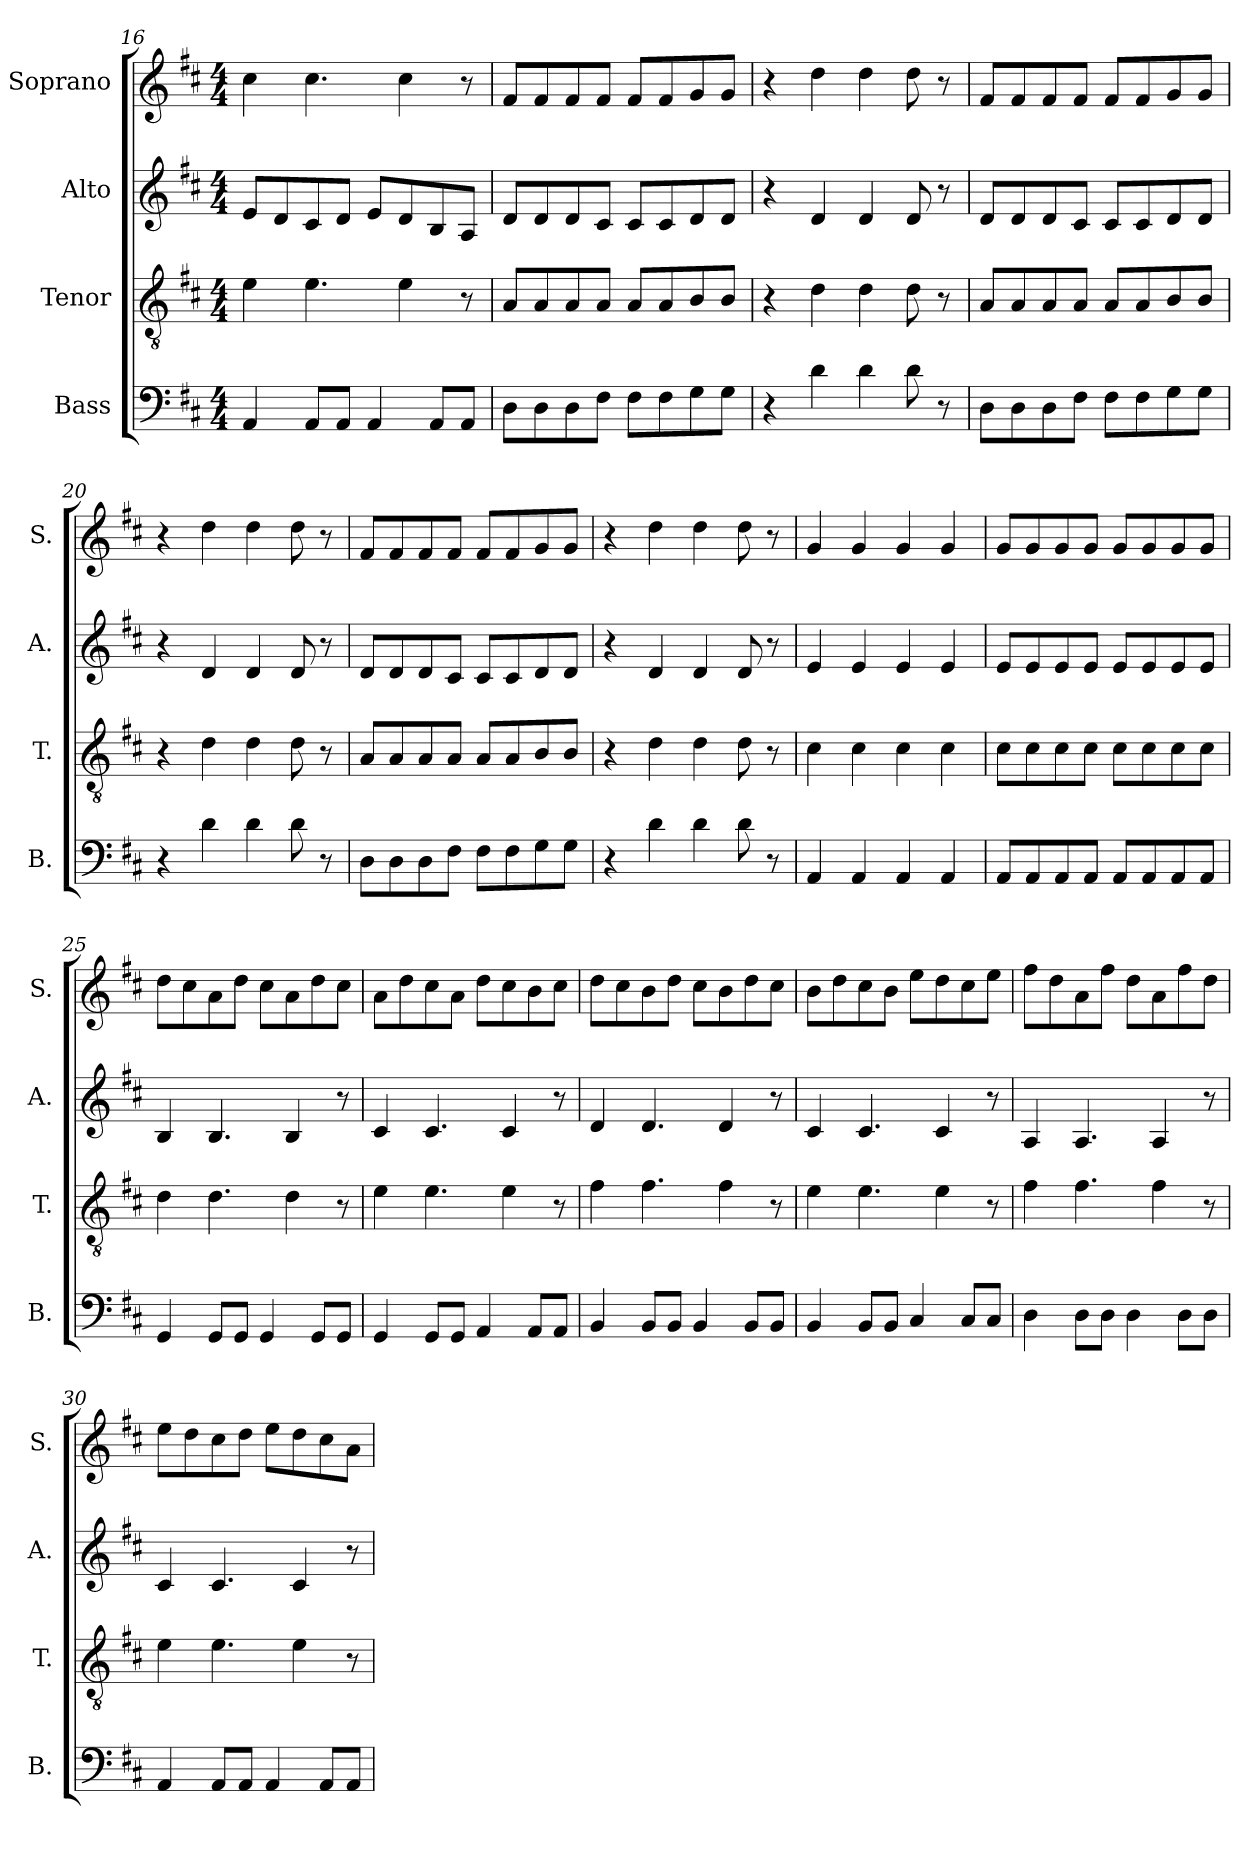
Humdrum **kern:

**kern	**kern	**kern	**kern
*part4	*part3	*part2	*part1
*staff4	*staff3	*staff2	*staff1
*I"Bass	*I"Tenor	*I"Alto	*I"Soprano
*I'B.	*I'T.	*I'A.	*I'S.
*clefF4	*clefGv2	*clefG2	*clefG2
*k[f#c#]	*k[f#c#]	*k[f#c#]	*k[f#c#]
*M4/4	*M4/4	*M4/4	*M4/4
=16	=16	=16	=16
4AA/	4e\	8e/L	4cc#\
.	.	8d/	.
8AA/L	4.e\	8c#/	4.cc#\
8AA/J	.	8d/J	.
4AA/	.	8e/L	.
.	4e\	8d/	4cc#\
8AA/L	.	8B/	.
8AA/J	8r	8A/J	8r
=17	=17	=17	=17
8D\L	8A/L	8d/L	8f#/L
8D\	8A/	8d/	8f#/
8D\	8A/	8d/	8f#/
8F#\J	8A/J	8c#/J	8f#/J
8F#\L	8A/L	8c#/L	8f#/L
8F#\	8A/	8c#/	8f#/
8G\	8B/	8d/	8g/
8G\J	8B/J	8d/J	8g/J
!!LO:LB:g=z
=18	=18	=18	=18
4r	4r	4r	4r
4d\	4d\	4d/	4dd\
4d\	4d\	4d/	4dd\
8d\	8d\	8d/	8dd\
8r	8r	8r	8r
=19	=19	=19	=19
8D\L	8A/L	8d/L	8f#/L
8D\	8A/	8d/	8f#/
8D\	8A/	8d/	8f#/
8F#\J	8A/J	8c#/J	8f#/J
8F#\L	8A/L	8c#/L	8f#/L
8F#\	8A/	8c#/	8f#/
8G\	8B/	8d/	8g/
8G\J	8B/J	8d/J	8g/J
=20	=20	=20	=20
4r	4r	4r	4r
4d\	4d\	4d/	4dd\
4d\	4d\	4d/	4dd\
8d\	8d\	8d/	8dd\
8r	8r	8r	8r
=21	=21	=21	=21
8D\L	8A/L	8d/L	8f#/L
8D\	8A/	8d/	8f#/
8D\	8A/	8d/	8f#/
8F#\J	8A/J	8c#/J	8f#/J
8F#\L	8A/L	8c#/L	8f#/L
8F#\	8A/	8c#/	8f#/
8G\	8B/	8d/	8g/
8G\J	8B/J	8d/J	8g/J
=22	=22	=22	=22
4r	4r	4r	4r
4d\	4d\	4d/	4dd\
4d\	4d\	4d/	4dd\
8d\	8d\	8d/	8dd\
8r	8r	8r	8r
=23	=23	=23	=23
4AA/	4c#\	4e/	4g/
4AA/	4c#\	4e/	4g/
4AA/	4c#\	4e/	4g/
4AA/	4c#\	4e/	4g/
!!LO:LB:g=z
=24	=24	=24	=24
8AA/L	8c#\L	8e/L	8g/L
8AA/	8c#\	8e/	8g/
8AA/	8c#\	8e/	8g/
8AA/J	8c#\J	8e/J	8g/J
8AA/L	8c#\L	8e/L	8g/L
8AA/	8c#\	8e/	8g/
8AA/	8c#\	8e/	8g/
8AA/J	8c#\J	8e/J	8g/J
=25	=25	=25	=25
4GG/	4d\	4B/	8dd\L
.	.	.	8cc#\
8GG/L	4.d\	4.B/	8a\
8GG/J	.	.	8dd\J
4GG/	.	.	8cc#\L
.	4d\	4B/	8a\
8GG/L	.	.	8dd\
8GG/J	8r	8r	8cc#\J
=26	=26	=26	=26
4GG/	4e\	4c#/	8a\L
.	.	.	8dd\
8GG/L	4.e\	4.c#/	8cc#\
8GG/J	.	.	8a\J
4AA/	.	.	8dd\L
.	4e\	4c#/	8cc#\
8AA/L	.	.	8b\
8AA/J	8r	8r	8cc#\J
=27	=27	=27	=27
4BB/	4f#\	4d/	8dd\L
.	.	.	8cc#\
8BB/L	4.f#\	4.d/	8b\
8BB/J	.	.	8dd\J
4BB/	.	.	8cc#\L
.	4f#\	4d/	8b\
8BB/L	.	.	8dd\
8BB/J	8r	8r	8cc#\J
=28	=28	=28	=28
4BB/	4e\	4c#/	8b\L
.	.	.	8dd\
8BB/L	4.e\	4.c#/	8cc#\
8BB/J	.	.	8b\J
4C#/	.	.	8ee\L
.	4e\	4c#/	8dd\
8C#/L	.	.	8cc#\
8C#/J	8r	8r	8ee\J
!!LO:PB:g=z
=29	=29	=29	=29
4D\	4f#\	4A/	8ff#\L
.	.	.	8dd\
8D\L	4.f#\	4.A/	8a\
8D\J	.	.	8ff#\J
4D\	.	.	8dd\L
.	4f#\	4A/	8a\
8D\L	.	.	8ff#\
8D\J	8r	8r	8dd\J
=30	=30	=30	=30
4AA/	4e\	4c#/	8ee\L
.	.	.	8dd\
8AA/L	4.e\	4.c#/	8cc#\
8AA/J	.	.	8dd\J
4AA/	.	.	8ee\L
.	4e\	4c#/	8dd\
8AA/L	.	.	8cc#\
8AA/J	8r	8r	8a\J
=	=	=	=
*-	*-	*-	*-
